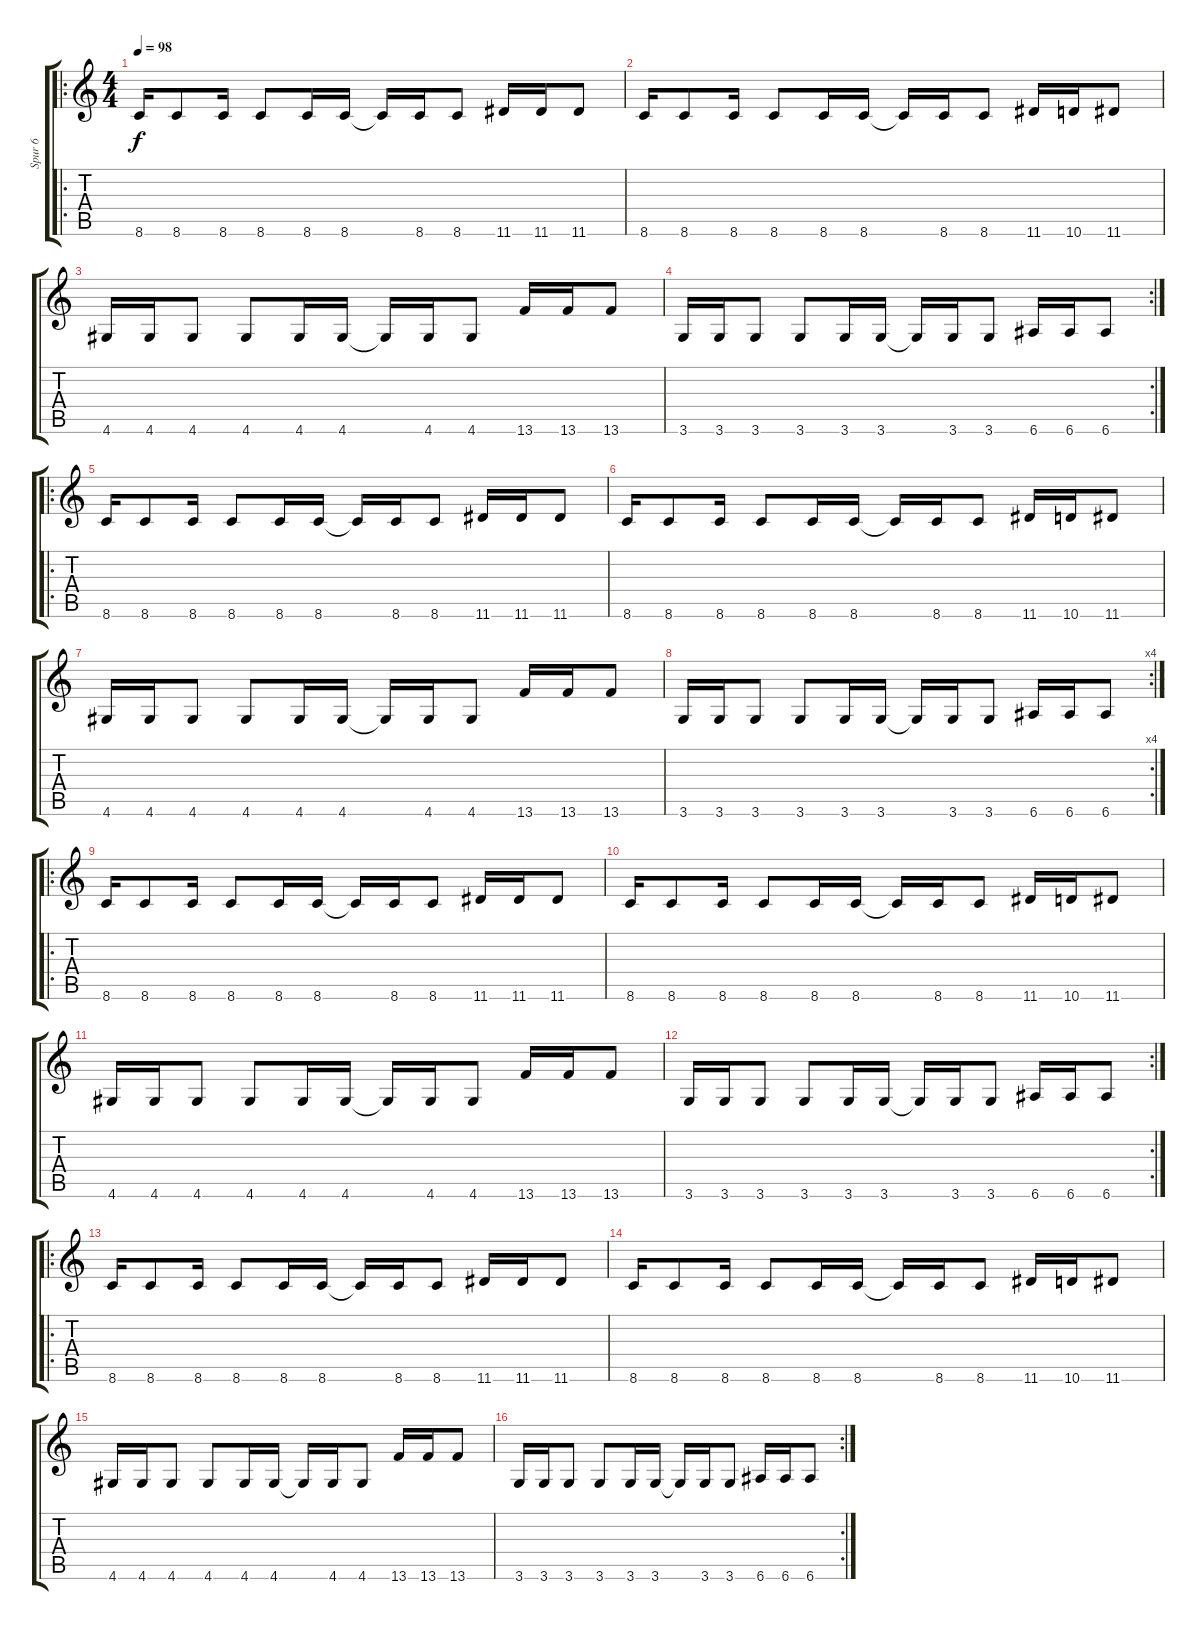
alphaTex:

\track ("Spur 6" "Spur 6") {instrument electricbassfinger}
\staff {score tabs}
\tuning (E4 B3 G3 D3 A2 E2) {hide}
\ro
\ts (4 4)
\tempo 98
\clef g2
\ks c
8.6.16{dy f instrument electricbassfinger} 8.6.8 8.6.16 8.6.8 8.6.16 8.6.16 8.6{t}.16 8.6.16 8.6.8 11.6.16 11.6.16 11.6.8 |
8.6.16 8.6.8 8.6.16 8.6.8 8.6.16 8.6.16 8.6{t}.16 8.6.16 8.6.8 11.6.16 10.6.16 11.6.8 |
4.6.16 4.6.16 4.6.8 4.6.8 4.6.16 4.6.16 4.6{t}.16 4.6.16 4.6.8 13.6.16 13.6.16 13.6.8 |
\rc 2
3.6.16 3.6.16 3.6.8 3.6.8 3.6.16 3.6.16 3.6{t}.16 3.6.16 3.6.8 6.6.16 6.6.16 6.6.8 |
\ro
8.6.16 8.6.8 8.6.16 8.6.8 8.6.16 8.6.16 8.6{t}.16 8.6.16 8.6.8 11.6.16 11.6.16 11.6.8 |
8.6.16 8.6.8 8.6.16 8.6.8 8.6.16 8.6.16 8.6{t}.16 8.6.16 8.6.8 11.6.16 10.6.16 11.6.8 |
4.6.16 4.6.16 4.6.8 4.6.8 4.6.16 4.6.16 4.6{t}.16 4.6.16 4.6.8 13.6.16 13.6.16 13.6.8 |
\rc 4
3.6.16 3.6.16 3.6.8 3.6.8 3.6.16 3.6.16 3.6{t}.16 3.6.16 3.6.8 6.6.16 6.6.16 6.6.8 |
\ro
8.6.16 8.6.8 8.6.16 8.6.8 8.6.16 8.6.16 8.6{t}.16 8.6.16 8.6.8 11.6.16 11.6.16 11.6.8 |
8.6.16 8.6.8 8.6.16 8.6.8 8.6.16 8.6.16 8.6{t}.16 8.6.16 8.6.8 11.6.16 10.6.16 11.6.8 |
4.6.16 4.6.16 4.6.8 4.6.8 4.6.16 4.6.16 4.6{t}.16 4.6.16 4.6.8 13.6.16 13.6.16 13.6.8 |
\rc 2
3.6.16 3.6.16 3.6.8 3.6.8 3.6.16 3.6.16 3.6{t}.16 3.6.16 3.6.8 6.6.16 6.6.16 6.6.8 |
\ro
8.6.16 8.6.8 8.6.16 8.6.8 8.6.16 8.6.16 8.6{t}.16 8.6.16 8.6.8 11.6.16 11.6.16 11.6.8 |
8.6.16 8.6.8 8.6.16 8.6.8 8.6.16 8.6.16 8.6{t}.16 8.6.16 8.6.8 11.6.16 10.6.16 11.6.8 |
4.6.16 4.6.16 4.6.8 4.6.8 4.6.16 4.6.16 4.6{t}.16 4.6.16 4.6.8 13.6.16 13.6.16 13.6.8 |
\rc 2
3.6.16 3.6.16 3.6.8 3.6.8 3.6.16 3.6.16 3.6{t}.16 3.6.16 3.6.8 6.6.16 6.6.16 6.6.8
